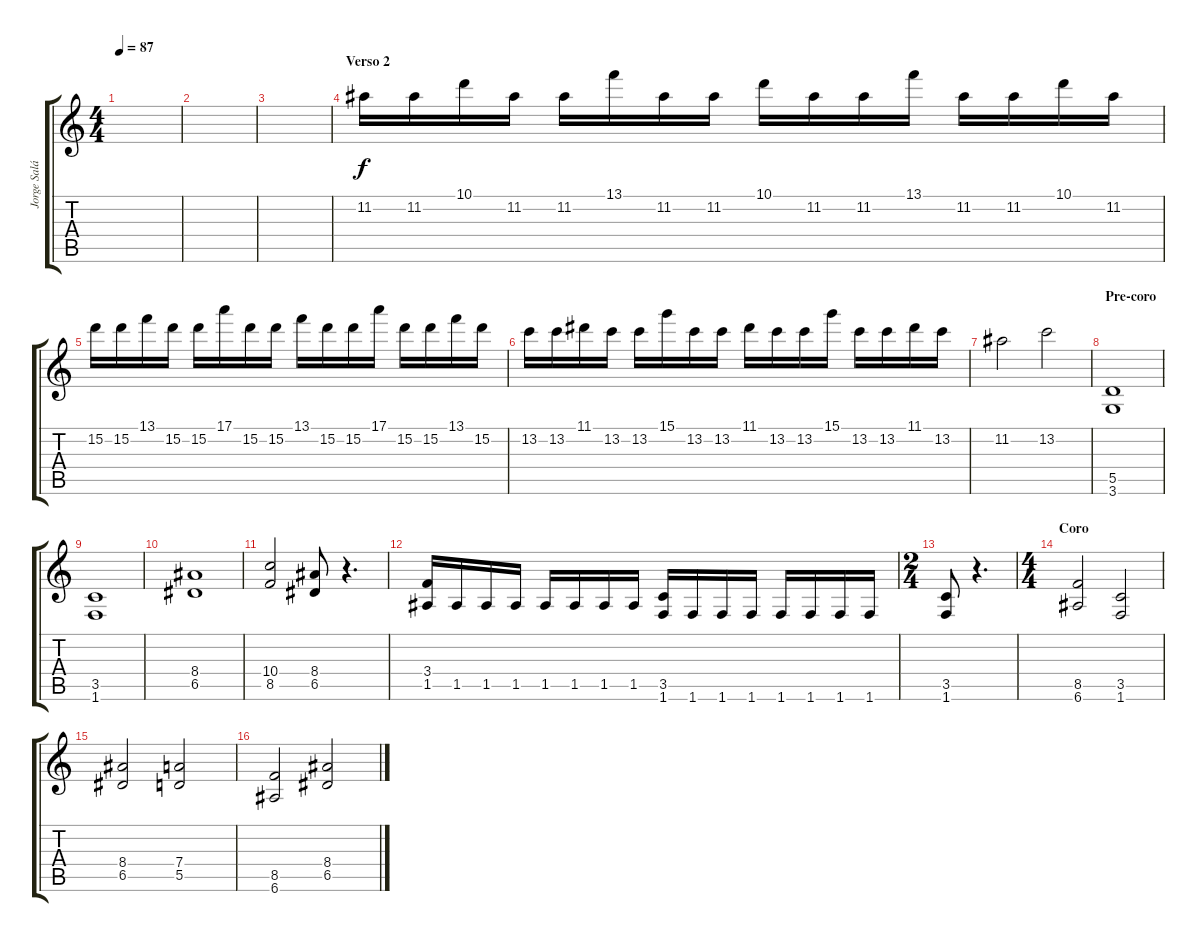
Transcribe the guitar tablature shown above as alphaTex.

\track ("Jorge Salán" "Jorge Salá") {instrument distortionguitar}
\staff {score tabs}
\tuning (E4 B3 G3 D3 A2 E2) {hide}
\ts (4 4)
\tempo 87
\clef g2
\ks c
|
|
|
\section ("" "Verso 2")
11.2.16{volume 9 instrument overdrivenguitar} 11.2.16 10.1.16 11.2.16 11.2.16 13.1.16 11.2.16 11.2.16 10.1.16 11.2.16 11.2.16 13.1.16 11.2.16 11.2.16 10.1.16 11.2.16 |
15.2.16 15.2.16 13.1.16 15.2.16 15.2.16 17.1.16 15.2.16 15.2.16 13.1.16 15.2.16 15.2.16 17.1.16 15.2.16 15.2.16 13.1.16 15.2.16 |
13.2.16 13.2.16 11.1.16 13.2.16 13.2.16 15.1.16 13.2.16 13.2.16 11.1.16 13.2.16 13.2.16 15.1.16 13.2.16 13.2.16 11.1.16 13.2.16 |
11.2.2 13.2.2 |
\section ("" "Pre-coro")
(5.5 3.6).1{volume 12 instrument distortionguitar} |
(3.5 1.6).1 |
(8.4 6.5).1 |
(10.4 8.5).2 (8.4 6.5).8 r.4{d} |
(3.4 1.5).16 1.5.16 1.5.16 1.5.16 1.5.16 1.5.16 1.5.16 1.5.16 (3.5 1.6).16 1.6.16 1.6.16 1.6.16 1.6.16 1.6.16 1.6.16 1.6.16 |
\ts (2 4)
(3.5 1.6).8 r.4{d} |
\ts (4 4)
\section ("" "Coro")
(8.5 6.6).2 (3.5 1.6).2 |
(8.4 6.5).2 (7.4 5.5).2 |
(8.5 6.6).2 (8.4 6.5).2
